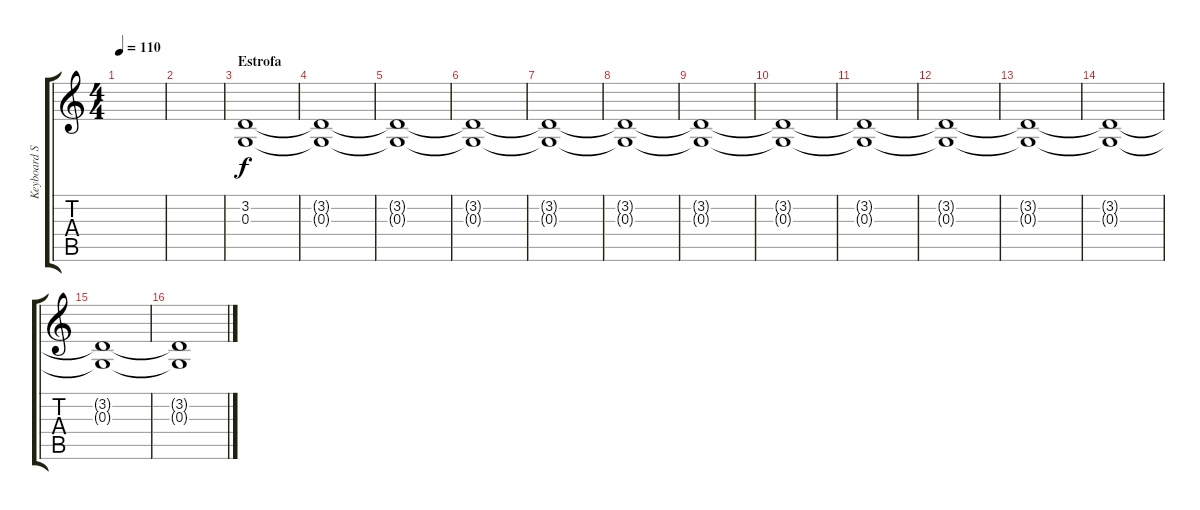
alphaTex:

\track ("Keyboard Strings" "Keyboard S") {instrument stringensemble1}
\staff {score tabs}
\tuning (E4 B3 G3 D3 A2 E2) {hide}
\ts (4 4)
\tempo 110
\clef g2
\ks c
|
|
\section ("" "Estrofa")
(3.2 0.3).1 |
(3.2{t} 0.3{t}).1 |
(3.2{t} 0.3{t}).1 |
(3.2{t} 0.3{t}).1 |
(3.2{t} 0.3{t}).1 |
(3.2{t} 0.3{t}).1 |
(3.2{t} 0.3{t}).1 |
(3.2{t} 0.3{t}).1 |
(3.2{t} 0.3{t}).1 |
(3.2{t} 0.3{t}).1 |
(3.2{t} 0.3{t}).1 |
(3.2{t} 0.3{t}).1 |
(3.2{t} 0.3{t}).1 |
(3.2{t} 0.3{t}).1
